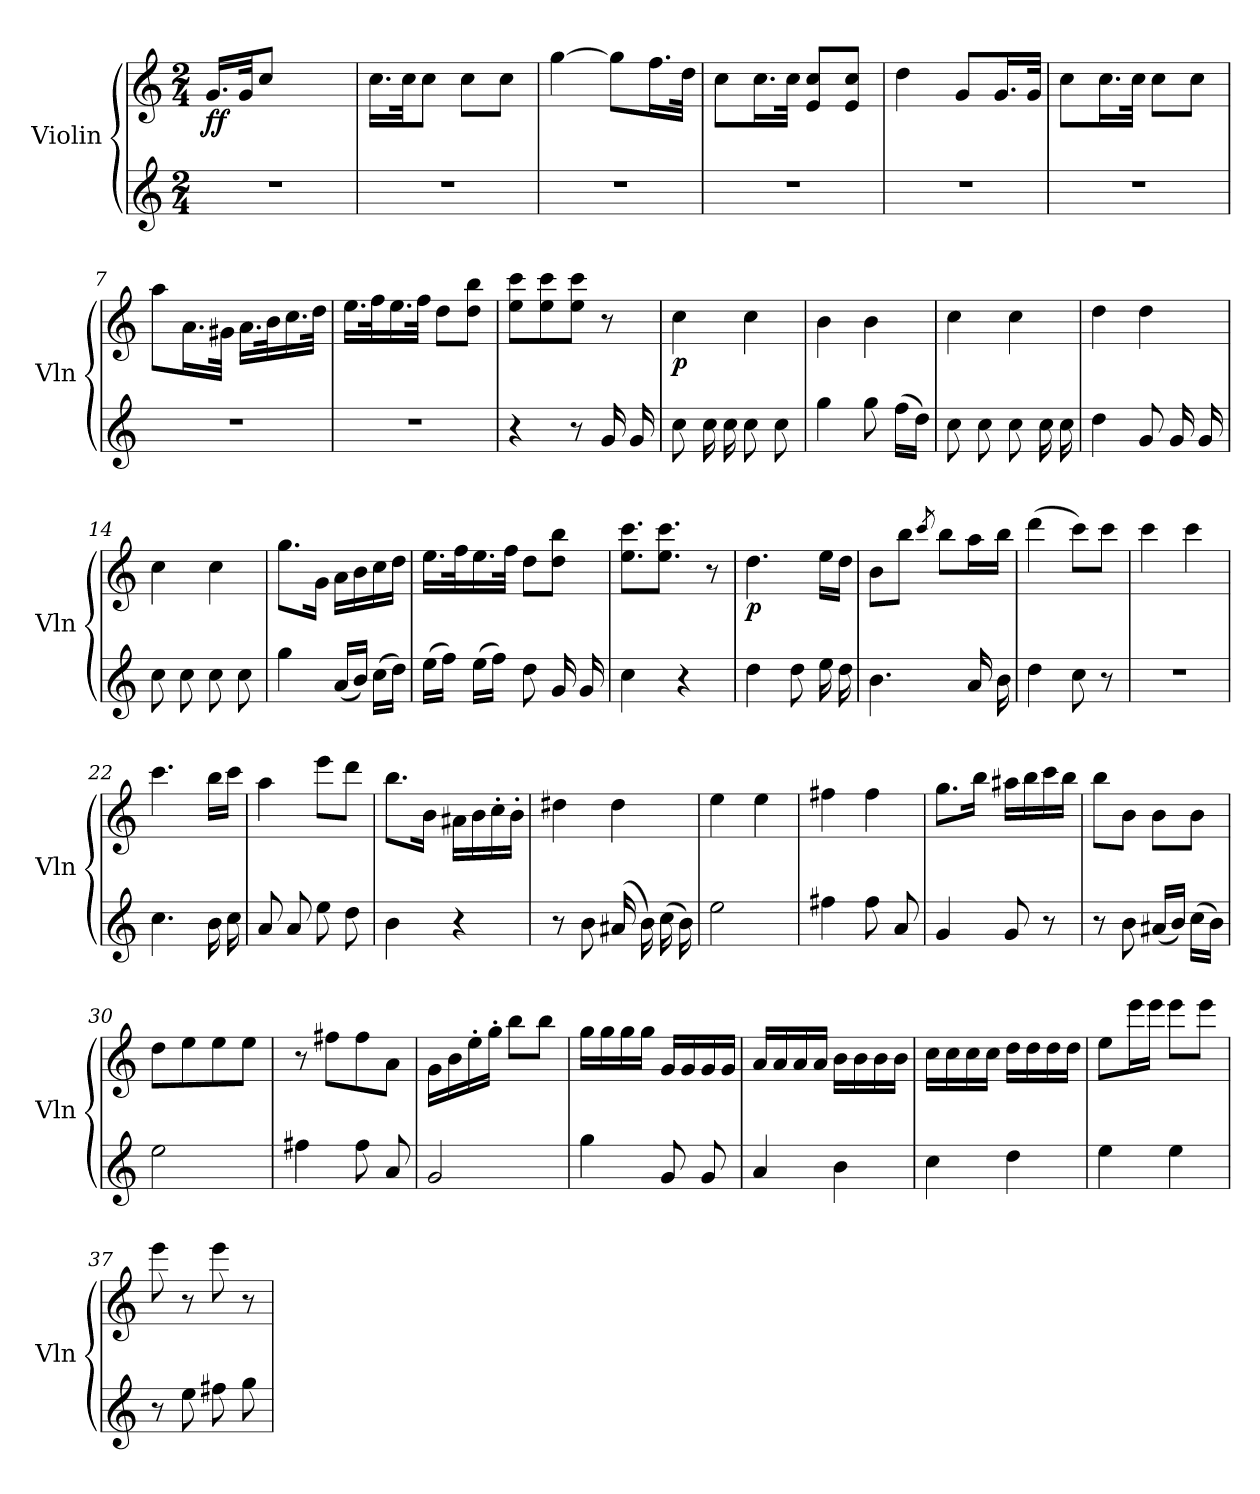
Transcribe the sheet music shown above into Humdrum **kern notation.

**kern	**kern	**dynam
*part2	*part1	*part1
*staff2	*staff1	*staff1
*I"Violin	*I"Violin	*
*I'Vln	*I'Vln	*
*clefG2	*clefG2	*
*k[]	*k[]	*
*M2/4	*M2/4	*
=1	=1	=1
!	!	!LO:DY:b
2r	16.g/LL	ff
.	32g/Jk	.
.	8cc/J	.
.	4ryy	.
=2	=2	=2
2r	16.cc\LL	.
.	32cc\Jk	.
.	8cc\J	.
.	8cc\L	.
.	8cc\J	.
=3	=3	=3
2r	[4gg\	.
.	8gg\L]	.
.	16.ff\L	.
.	32dd\JJk	.
=4	=4	=4
2r	8cc\L	.
.	16.cc\L	.
.	32cc\JJk	.
.	8e/ 8cc/L	.
.	8e/ 8cc/J	.
=5	=5	=5
2r	4dd\	.
.	8g/L	.
.	16.g/L	.
.	32g/JJk	.
=6	=6	=6
2r	8cc\L	.
.	16.cc\L	.
.	32cc\JJk	.
.	8cc\L	.
.	8cc\J	.
!!LO:LB:g=z
=7	=7	=7
2r	8aa\L	.
.	16.a\L	.
.	32g#X\JJk	.
.	16.a\LL	.
.	32b\k	.
.	16.cc\	.
.	32dd\JJk	.
=8	=8	=8
2r	16.ee\LL	.
.	32ff\k	.
.	16.ee\	.
.	32ff\JJk	.
.	8dd\L	.
.	8dd\ 8bb\J	.
=9	=9	=9
4r	8ee\ 8ccc\L	.
.	8ee\ 8ccc\	.
8r	8ee\ 8ccc\J	.
16g/	8r	.
16g/	.	.
=10	=10	=10
!	!	!LO:DY:b
8cc\	4cc\	p
16cc\	.	.
16cc\	.	.
8cc\	4cc\	.
8cc\	.	.
=11	=11	=11
4gg\	4b\	.
8gg\	4b\	.
(>16ff\LL	.	.
16dd\JJ)	.	.
=12	=12	=12
8cc\	4cc\	.
8cc\	.	.
8cc\	4cc\	.
16cc\	.	.
16cc\	.	.
!!LO:LB:g=z
=13	=13	=13
4dd\	4dd\	.
8g/	4dd\	.
16g/	.	.
16g/	.	.
=14	=14	=14
8cc\	4cc\	.
8cc\	.	.
8cc\	4cc\	.
8cc\	.	.
=15	=15	=15
4gg\	8.gg\L	.
.	16g\Jk	.
(<16a/LL	16a\LL	.
16b/JJ)	16b\	.
(>16cc\LL	16cc\	.
16dd\JJ)	16dd\JJ	.
=16	=16	=16
(>16ee\LL	16.ee\LL	.
16ff\JJ)	.	.
.	32ff\k	.
(>16ee\LL	16.ee\	.
16ff\JJ)	.	.
.	32ff\JJk	.
8dd\	8dd\L	.
16g/	8dd\ 8bb\J	.
16g/	.	.
=17	=17	=17
4cc\	8.ee\ 8.ccc\L	.
.	8.ee\ 8.ccc\J	.
4r	.	.
.	8r	.
=18	=18	=18
!	!	!LO:DY:b
4dd\	4.dd\	p
8dd\	.	.
16ee\	16ee\LL	.
16dd\	16dd\JJ	.
!!LO:LB:g=z
=19	=19	=19
4.b\	8b\L	.
.	8bb\J	.
.	8qccc/	.
.	8bb\L	.
16a/	16aa\L	.
16b\	16bb\JJ	.
=20	=20	=20
4dd\	(>4ddd\	.
8cc\	8ccc\L)	.
8r	8ccc\J	.
=21	=21	=21
2r	4ccc\	.
.	4ccc\	.
=22	=22	=22
4.cc\	4.ccc\	.
16b\	16bb\LL	.
16cc\	16ccc\JJ	.
=23	=23	=23
8a/	4aa\	.
8a/	.	.
8ee\	8eee\L	.
8dd\	8ddd\J	.
=24	=24	=24
4b\	8.bb\L	.
.	16b\Jk	.
4r	16a#X\LL	.
.	16b\	.
.	16cc'\	.
.	16b'\JJ	.
=25	=25	=25
8r	4dd#X\	.
8b\	.	.
(>16a#X/	4dd#\	.
16b\)	.	.
(>16cc\	.	.
16b\)	.	.
!!LO:LB:g=z
=26	=26	=26
2ee\	4ee\	.
.	4ee\	.
=27	=27	=27
4ff#X\	4ff#X\	.
8ff#\	4ff#\	.
8a/	.	.
=28	=28	=28
4g/	8.gg\L	.
.	16bb\Jk	.
8g/	16aa#X\LL	.
.	16bb\	.
8r	16ccc\	.
.	16bb\JJ	.
=29	=29	=29
8r	8bb\L	.
8b\	8b\J	.
(<16a#X/LL	8b\L	.
16b/JJ)	.	.
(>16cc\LL	8b\J	.
16b\JJ)	.	.
=30	=30	=30
2ee\	8dd\L	.
.	8ee\	.
.	8ee\	.
.	8ee\J	.
=31	=31	=31
4ff#X\	8r	.
.	8ff#X\L	.
8ff#\	8ff#\	.
8a/	8a\J	.
=32	=32	=32
2g/	16g\LL	.
.	16b\	.
.	16ee'\	.
.	16gg'\JJ	.
.	8bb\L	.
.	8bb\J	.
!!LO:PB:g=z
=33	=33	=33
4gg\	16gg\LL	.
.	16gg\	.
.	16gg\	.
.	16gg\JJ	.
8g/	16g/LL	.
.	16g/	.
8g/	16g/	.
.	16g/JJ	.
=34	=34	=34
4a/	16a/LL	.
.	16a/	.
.	16a/	.
.	16a/JJ	.
4b\	16b\LL	.
.	16b\	.
.	16b\	.
.	16b\JJ	.
=35	=35	=35
4cc\	16cc\LL	.
.	16cc\	.
.	16cc\	.
.	16cc\JJ	.
4dd\	16dd\LL	.
.	16dd\	.
.	16dd\	.
.	16dd\JJ	.
=36	=36	=36
4ee\	8ee\L	.
.	16eee\L	.
.	16eee\JJ	.
4ee\	8eee\L	.
.	8eee\J	.
=37	=37	=37
8r	8eee\	.
8ee\	8r	.
8ff#X\	8eee\	.
8gg\	8r	.
=	=	=
*-	*-	*-
